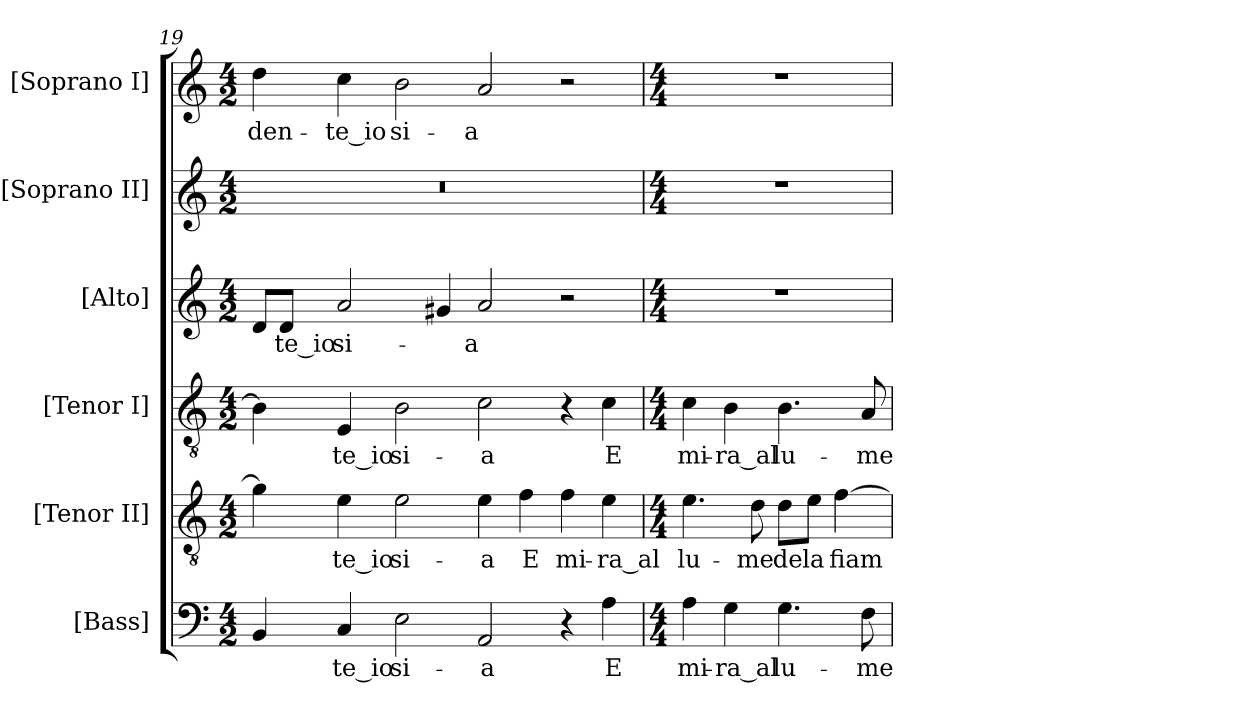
**kern	**text	**kern	**text	**kern	**text	**kern	**text	**kern	**kern	**text
*part6	*part6	*part5	*part5	*part4	*part4	*part3	*part3	*part2	*part1	*part1
*staff6	*staff6	*staff5	*staff5	*staff4	*staff4	*staff3	*staff3	*staff2	*staff1	*staff1
*I"[Bass]	*	*I"[Tenor II]	*	*I"[Tenor I]	*	*I"[Alto]	*	*I"[Soprano II]	*I"[Soprano I]	*
*I'B.	*	*I'T.	*	*I'T.	*	*I'A.	*	*I'S.	*I'S.	*
*clefF4	*	*clefGv2	*	*clefGv2	*	*clefG2	*	*clefG2	*clefG2	*
*	*	*ITrd7c12	*	*ITrd7c12	*	*	*	*	*	*
*k[]	*	*k[]	*	*k[]	*	*k[]	*	*k[]	*k[]	*
*C:	*	*C:	*	*C:	*	*C:	*	*C:	*C:	*
*M4/2	*	*M4/2	*	*M4/2	*	*M4/2	*	*M4/2	*M4/2	*
=19	=19	=19	=19	=19	=19	=19	=19	=19	=19	=19
!	!	!	!	!	!	!	!	!LO:N:vis=1	!	!
!	!	!	!	!	!	!	!	!	!	!LO:LY:b:color=#000000
4BBi/	.	4Gi\]	.	4BBi\]	.	8di/L	.	0r	4ddi\	-den-
!	!	!	!	!	!	!	!LO:LY:b:color=#000000	!	!	!
.	.	.	.	.	.	8di/J	-te_io	.	.	.
!	!LO:LY:b:color=#000000	!	!	!	!	!	!	!	!	!
!	!	!	!LO:LY:b:color=#000000	!	!	!	!	!	!	!
!	!	!	!	!	!LO:LY:b:color=#000000	!	!	!	!	!
!	!	!	!	!	!	!	!LO:LY:b:color=#000000	!	!	!
!	!	!	!	!	!	!	!	!	!	!LO:LY:b:color=#000000
4Ci/	-te_io	4Ei\	-te_io	4EEi/	-te_io	2ai/	si-	.	4cci\	-te_io
!	!LO:LY:b:color=#000000	!	!	!	!	!	!	!	!	!
!	!	!	!LO:LY:b:color=#000000	!	!	!	!	!	!	!
!	!	!	!	!	!LO:LY:b:color=#000000	!	!	!	!	!
!	!	!	!	!	!	!	!	!	!	!LO:LY:b:color=#000000
2Ei\	si-	2Ei\	si-	2BBi\	si-	.	.	.	2bi\	si-
.	.	.	.	.	.	4g#Xi/	.	.	.	.
!	!LO:LY:b:color=#000000	!	!	!	!	!	!	!	!	!
!	!	!	!LO:LY:b:color=#000000	!	!	!	!	!	!	!
!	!	!	!	!	!LO:LY:b:color=#000000	!	!	!	!	!
!	!	!	!	!	!	!	!LO:LY:b:color=#000000	!	!	!
!	!	!	!	!	!	!	!	!	!	!LO:LY:b:color=#000000
2AAi/	-a	4Ei\	-a	2Ci\	-a	2ai/	-a	.	2ai/	-a
!	!	!	!LO:LY:b:color=#000000	!	!	!	!	!	!	!
.	.	4Fi\	E	.	.	.	.	.	.	.
!	!	!	!LO:LY:b:color=#000000	!	!	!	!	!	!	!
4r	.	4Fi\	mi-	4r	.	2r	.	.	2r	.
!	!LO:LY:b:color=#000000	!	!	!	!	!	!	!	!	!
!	!	!	!LO:LY:b:color=#000000	!	!	!	!	!	!	!
!	!	!	!	!	!LO:LY:b:color=#000000	!	!	!	!	!
4Ai\	E	4Ei\	-ra_al	4Ci\	E	.	.	.	.	.
=20	=20	=20	=20	=20	=20	=20	=20	=20	=20	=20
*M4/4	*	*M4/4	*	*M4/4	*	*M4/4	*	*M4/4	*M4/4	*
!	!LO:LY:b:color=#000000	!	!	!	!	!	!	!	!	!
!	!	!	!LO:LY:b:color=#000000	!	!	!	!	!	!	!
!	!	!	!	!	!LO:LY:b:color=#000000	!	!	!	!	!
4Ai\	mi-	4.Ei\	lu-	4Ci\	mi-	1r	.	1r	1r	.
!	!LO:LY:b:color=#000000	!	!	!	!	!	!	!	!	!
!	!	!	!	!	!LO:LY:b:color=#000000	!	!	!	!	!
4Gi\	-ra_al	.	.	4BBi\	-ra_al	.	.	.	.	.
!	!	!	!LO:LY:b:color=#000000	!	!	!	!	!	!	!
.	.	8Di\	-me	.	.	.	.	.	.	.
!	!LO:LY:b:color=#000000	!	!	!	!	!	!	!	!	!
!	!	!	!LO:LY:b:color=#000000	!	!	!	!	!	!	!
!	!	!	!	!	!LO:LY:b:color=#000000	!	!	!	!	!
4.Gi\	lu-	8Di\L	de	4.BBi\	lu-	.	.	.	.	.
!	!	!	!LO:LY:b:color=#000000	!	!	!	!	!	!	!
.	.	8Ei\J	la	.	.	.	.	.	.	.
!	!	!	!LO:LY:b:color=#000000	!	!	!	!	!	!	!
.	.	[4Fi\	fiam-	.	.	.	.	.	.	.
!	!LO:LY:b:color=#000000	!	!	!	!	!	!	!	!	!
!	!	!	!	!	!LO:LY:b:color=#000000	!	!	!	!	!
8Fi\	-me	.	.	8AAi/	-me	.	.	.	.	.
=	=	=	=	=	=	=	=	=	=	=
*-	*-	*-	*-	*-	*-	*-	*-	*-	*-	*-
